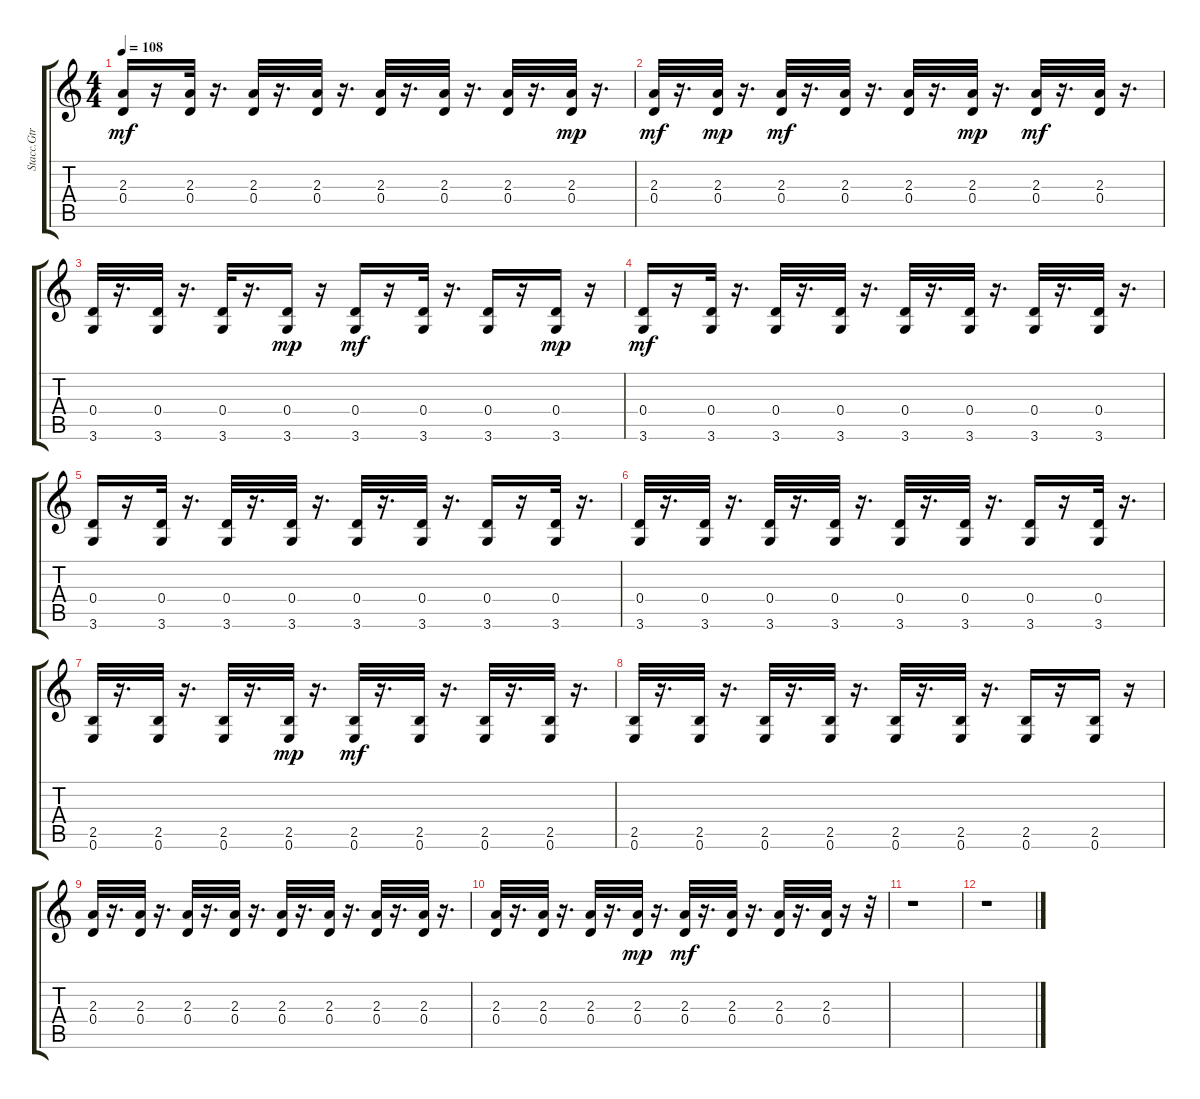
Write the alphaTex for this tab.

\track ("Stacc.Gtr           " "Stacc.Gtr ") {instrument acousticguitarnylon}
\staff {score tabs}
\tuning (E4 B3 G3 D3 A2 E2) {hide}
\ts (4 4)
\tempo 108
\clef g2
\ks c
(2.3 0.4).16{dy mf} r.16 (2.3 0.4).32 r.16{d} (2.3 0.4).32 r.16{d} (2.3 0.4).32 r.16{d} (2.3 0.4).32 r.16{d} (2.3 0.4).32 r.16{d} (2.3 0.4).32 r.16{d} (2.3 0.4).32{dy mp} r.16{d} |
(2.3 0.4).32{dy mf} r.16{d} (2.3 0.4).32{dy mp} r.16{d} (2.3 0.4).32{dy mf} r.16{d} (2.3 0.4).32 r.16{d} (2.3 0.4).32 r.16{d} (2.3 0.4).32{dy mp} r.16{d} (2.3 0.4).32{dy mf} r.16{d} (2.3 0.4).32 r.16{d} |
(0.4 3.6).32 r.16{d} (0.4 3.6).32 r.16{d} (0.4 3.6).32 r.16{d} (0.4 3.6).16{dy mp} r.16 (0.4 3.6).16{dy mf} r.16 (0.4 3.6).32 r.16{d} (0.4 3.6).16 r.16 (0.4 3.6).16{dy mp} r.16 |
(0.4 3.6).16{dy mf} r.16 (0.4 3.6).32 r.16{d} (0.4 3.6).32 r.16{d} (0.4 3.6).32 r.16{d} (0.4 3.6).32 r.16{d} (0.4 3.6).32 r.16{d} (0.4 3.6).32 r.16{d} (0.4 3.6).32 r.16{d} |
(0.4 3.6).16 r.16 (0.4 3.6).32 r.16{d} (0.4 3.6).32 r.16{d} (0.4 3.6).32 r.16{d} (0.4 3.6).32 r.16{d} (0.4 3.6).32 r.16{d} (0.4 3.6).16 r.16 (0.4 3.6).32 r.16{d} |
(0.4 3.6).32 r.16{d} (0.4 3.6).32 r.16{d} (0.4 3.6).32 r.16{d} (0.4 3.6).32 r.16{d} (0.4 3.6).32 r.16{d} (0.4 3.6).32 r.16{d} (0.4 3.6).16 r.16 (0.4 3.6).32 r.16{d} |
(2.5 0.6).32 r.16{d} (2.5 0.6).32 r.16{d} (2.5 0.6).32 r.16{d} (2.5 0.6).32{dy mp} r.16{d} (2.5 0.6).32{dy mf} r.16{d} (2.5 0.6).32 r.16{d} (2.5 0.6).32 r.16{d} (2.5 0.6).32 r.16{d} |
(2.5 0.6).32 r.16{d} (2.5 0.6).32 r.16{d} (2.5 0.6).32 r.16{d} (2.5 0.6).32 r.16{d} (2.5 0.6).32 r.16{d} (2.5 0.6).32 r.16{d} (2.5 0.6).16 r.16 (2.5 0.6).16 r.16 |
(2.3 0.4).32 r.16{d} (2.3 0.4).32 r.16{d} (2.3 0.4).32 r.16{d} (2.3 0.4).32 r.16{d} (2.3 0.4).32 r.16{d} (2.3 0.4).32 r.16{d} (2.3 0.4).32 r.16{d} (2.3 0.4).32 r.16{d} |
(2.3 0.4).32 r.16{d} (2.3 0.4).32 r.16{d} (2.3 0.4).32 r.16{d} (2.3 0.4).32{dy mp} r.16{d} (2.3 0.4).32{dy mf} r.16{d} (2.3 0.4).32 r.16{d} (2.3 0.4).32 r.16{d} (2.3 0.4).32 r.16 r.32 |
r.1 |
r.1
